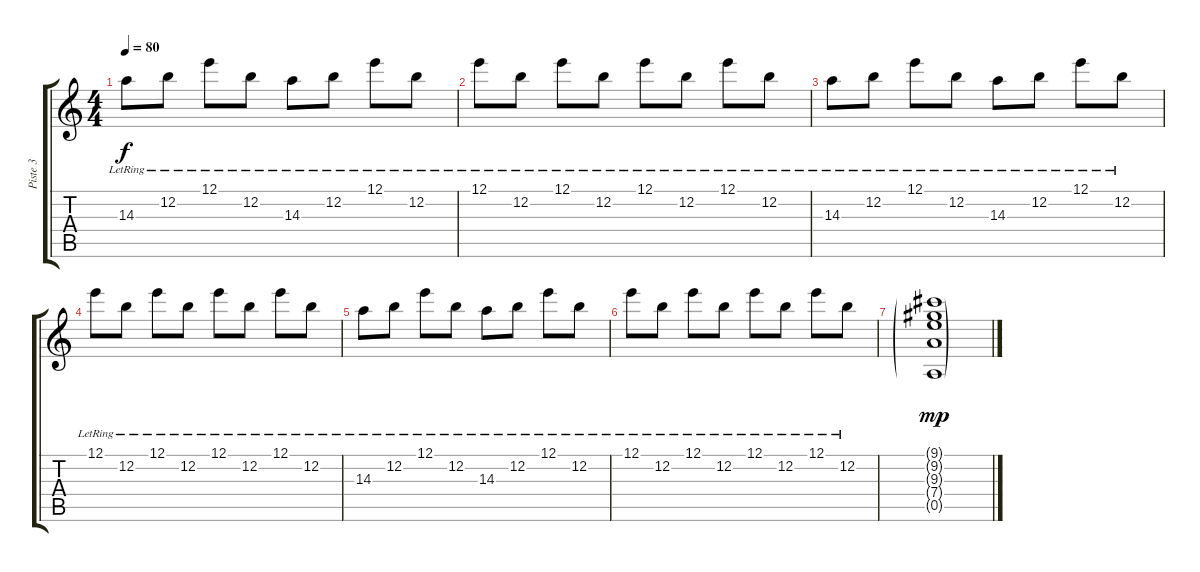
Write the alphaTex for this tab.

\track ("Piste 3" "Piste 3") {instrument electricguitarjazz}
\staff {score tabs}
\tuning (E4 B3 G3 D3 A2 E2) {hide}
\ts (4 4)
\tempo 80
\clef g2
\ks c
14.3{lr}.8{dy f} 12.2{lr}.8 12.1{lr}.8 12.2{lr}.8 14.3{lr}.8 12.2{lr}.8 12.1{lr}.8 12.2{lr}.8 |
12.1{lr}.8 12.2{lr}.8 12.1{lr}.8 12.2{lr}.8 12.1{lr}.8 12.2{lr}.8 12.1{lr}.8 12.2{lr}.8 |
14.3{lr}.8 12.2{lr}.8 12.1{lr}.8 12.2{lr}.8 14.3{lr}.8 12.2{lr}.8 12.1{lr}.8 12.2{lr}.8 |
12.1{lr}.8 12.2{lr}.8 12.1{lr}.8 12.2{lr}.8 12.1{lr}.8 12.2{lr}.8 12.1{lr}.8 12.2{lr}.8 |
14.3{lr}.8 12.2{lr}.8 12.1{lr}.8 12.2{lr}.8 14.3{lr}.8 12.2{lr}.8 12.1{lr}.8 12.2{lr}.8 |
12.1{lr}.8 12.2{lr}.8 12.1{lr}.8 12.2{lr}.8 12.1{lr}.8 12.2{lr}.8 12.1{lr}.8 12.2{lr}.8 |
(9.1{g} 9.2{g} 9.3{g} 7.4{g} 0.5{g}).1{dy mp}
